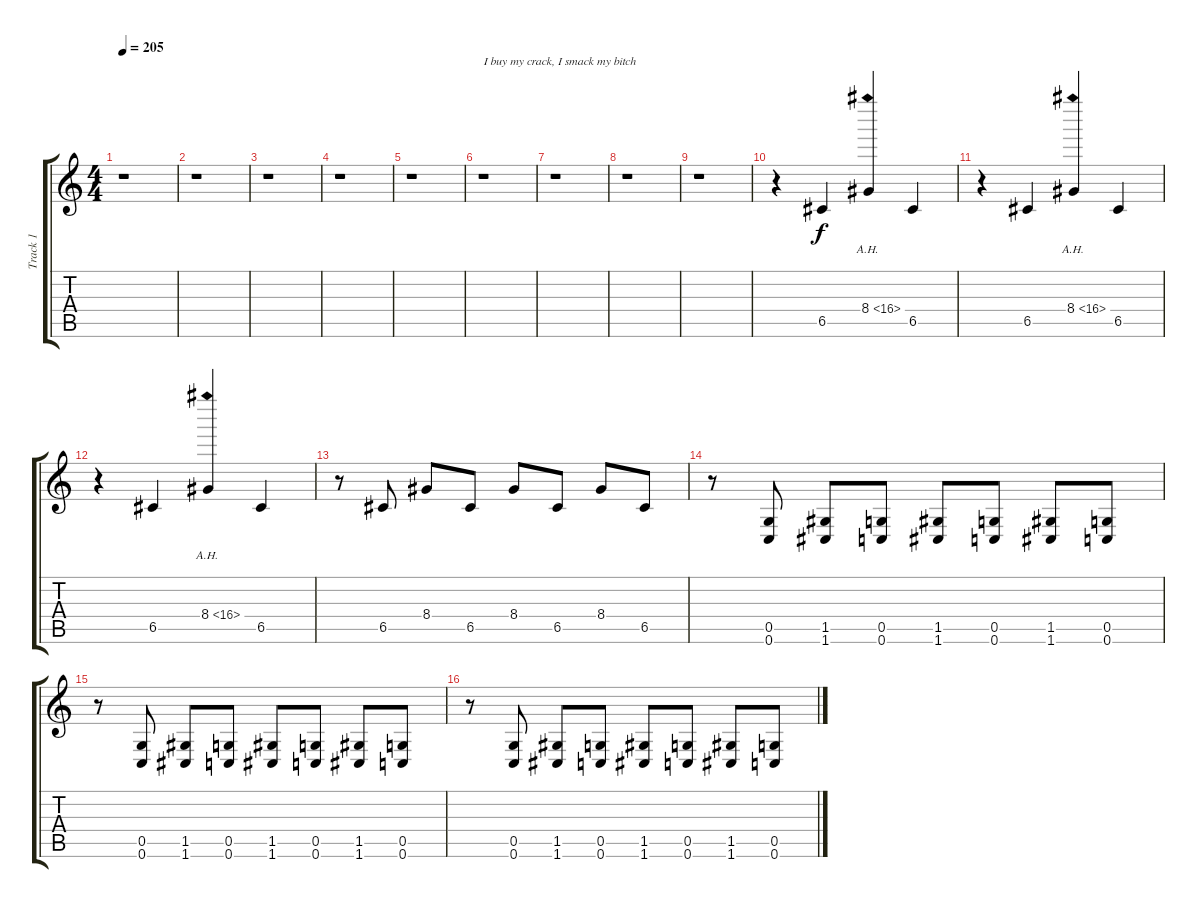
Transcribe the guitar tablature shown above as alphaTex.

\track ("Track 1" "Track 1") {instrument distortionguitar}
\staff {score tabs}
\tuning (D4 A3 F3 C3 G2 C2) {hide}
\ts (4 4)
\tempo 205
\clef g2
\ks c
r.1{dy f} |
r.1 |
r.1 |
r.1 |
r.1 |
r.1{txt "I buy my crack, I smack my bitch"} |
r.1 |
r.1 |
r.1 |
r.4 6.5.4 8.4{ah 8}.4 6.5.4 |
r.4 6.5.4 8.4{ah 8}.4 6.5.4 |
r.4 6.5.4 8.4{ah 8}.4 6.5.4 |
r.8 6.5.8 8.4.8 6.5.8 8.4.8 6.5.8 8.4.8 6.5.8 |
r.8 (0.5 0.6).8 (1.5 1.6).8 (0.5 0.6).8 (1.5 1.6).8 (0.5 0.6).8 (1.5 1.6).8 (0.5 0.6).8 |
r.8 (0.5 0.6).8 (1.5 1.6).8 (0.5 0.6).8 (1.5 1.6).8 (0.5 0.6).8 (1.5 1.6).8 (0.5 0.6).8 |
r.8 (0.5 0.6).8 (1.5 1.6).8 (0.5 0.6).8 (1.5 1.6).8 (0.5 0.6).8 (1.5 1.6).8 (0.5 0.6).8
